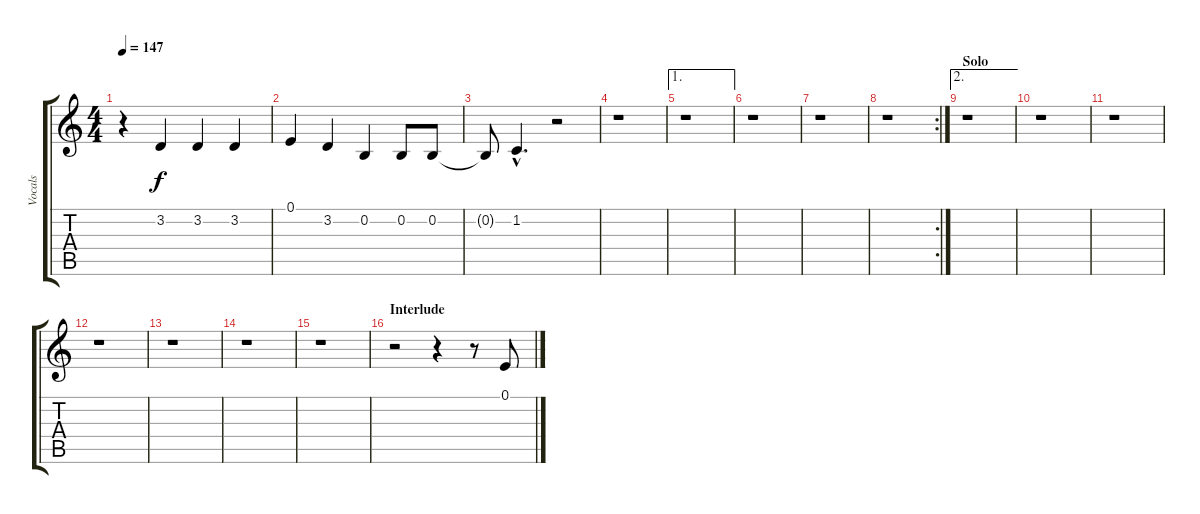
\track ("Vocals" "Vocals") {instrument lead6voice}
\staff {score tabs}
\tuning (E4 B3 G3 D3 A2 E2) {hide}
\ts (4 4)
\tempo 147
\clef g2
\ks c
r.4{dy f} 3.2.4 3.2.4 3.2.4 |
0.1.4 3.2.4 0.2.4 0.2.8 0.2.8 |
0.2{t}.8 1.2{hac}.4{d} r.2 |
r.1 |
\ae 1
r.1 |
r.1 |
r.1 |
\rc 2
r.1 |
\ae 2
\section ("" "Solo")
r.1 |
r.1 |
r.1 |
r.1 |
r.1 |
r.1 |
r.1 |
\section ("" "Interlude")
r.2 r.4 r.8 0.1.8
